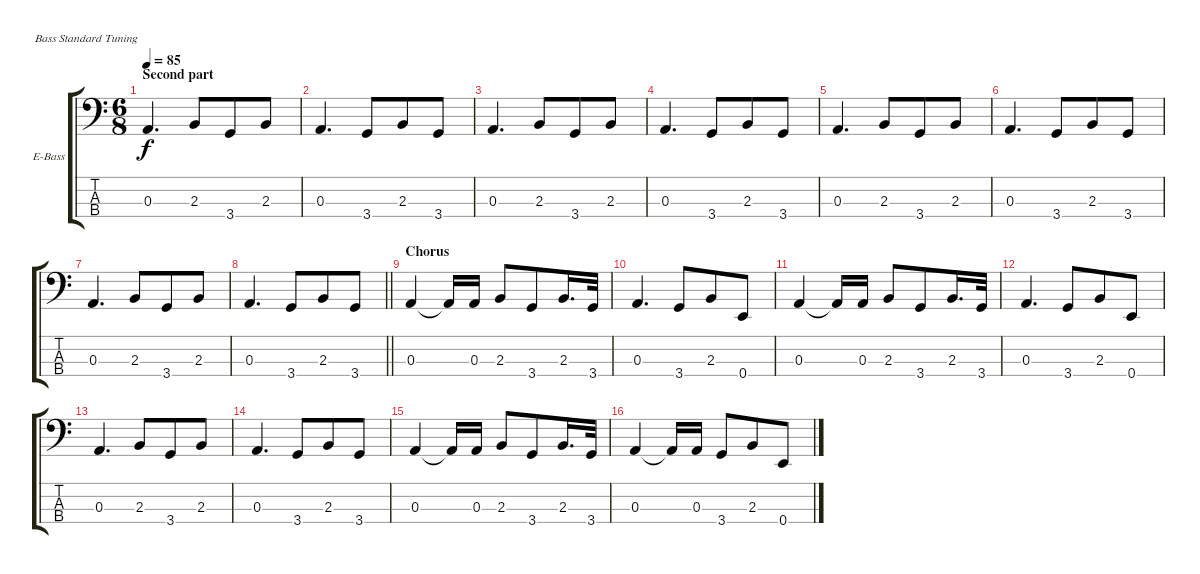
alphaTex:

\bracketExtendMode groupsimilarinstruments
\firstSystemTrackNameOrientation horizontal
\otherSystemsTrackNameOrientation horizontal
\track ("Bass guitar" "E-Bass") {instrument electricbassfinger}
\staff {score tabs}
\tuning (G2 D2 A1 E1)
\ts (6 8)
\section ("" "Second part")
\tempo 85
\clef f4
\ks c
0.3.4{d dy f} 2.3.8 3.4.8 2.3.8 |
0.3.4{d} 3.4.8 2.3.8 3.4.8 |
0.3.4{d} 2.3.8 3.4.8 2.3.8 |
0.3.4{d} 3.4.8 2.3.8 3.4.8 |
0.3.4{d} 2.3.8 3.4.8 2.3.8 |
0.3.4{d} 3.4.8 2.3.8 3.4.8 |
0.3.4{d} 2.3.8 3.4.8 2.3.8 |
\barLineRight lightlight
0.3.4{d} 3.4.8 2.3.8 3.4.8 |
\section ("" "Chorus")
0.3.4 0.3{t}.16 0.3.16 2.3.8 3.4.8 2.3.16{d} 3.4.32 |
0.3.4{d} 3.4.8 2.3.8 0.4.8 |
0.3.4 0.3{t}.16 0.3.16 2.3.8 3.4.8 2.3.16{d} 3.4.32 |
0.3.4{d} 3.4.8 2.3.8 0.4.8 |
0.3.4{d} 2.3.8 3.4.8 2.3.8 |
0.3.4{d} 3.4.8 2.3.8 3.4.8 |
0.3.4 0.3{t}.16 0.3.16 2.3.8 3.4.8 2.3.16{d} 3.4.32 |
0.3.4 0.3{t}.16 0.3.16 3.4.8 2.3.8 0.4.8
